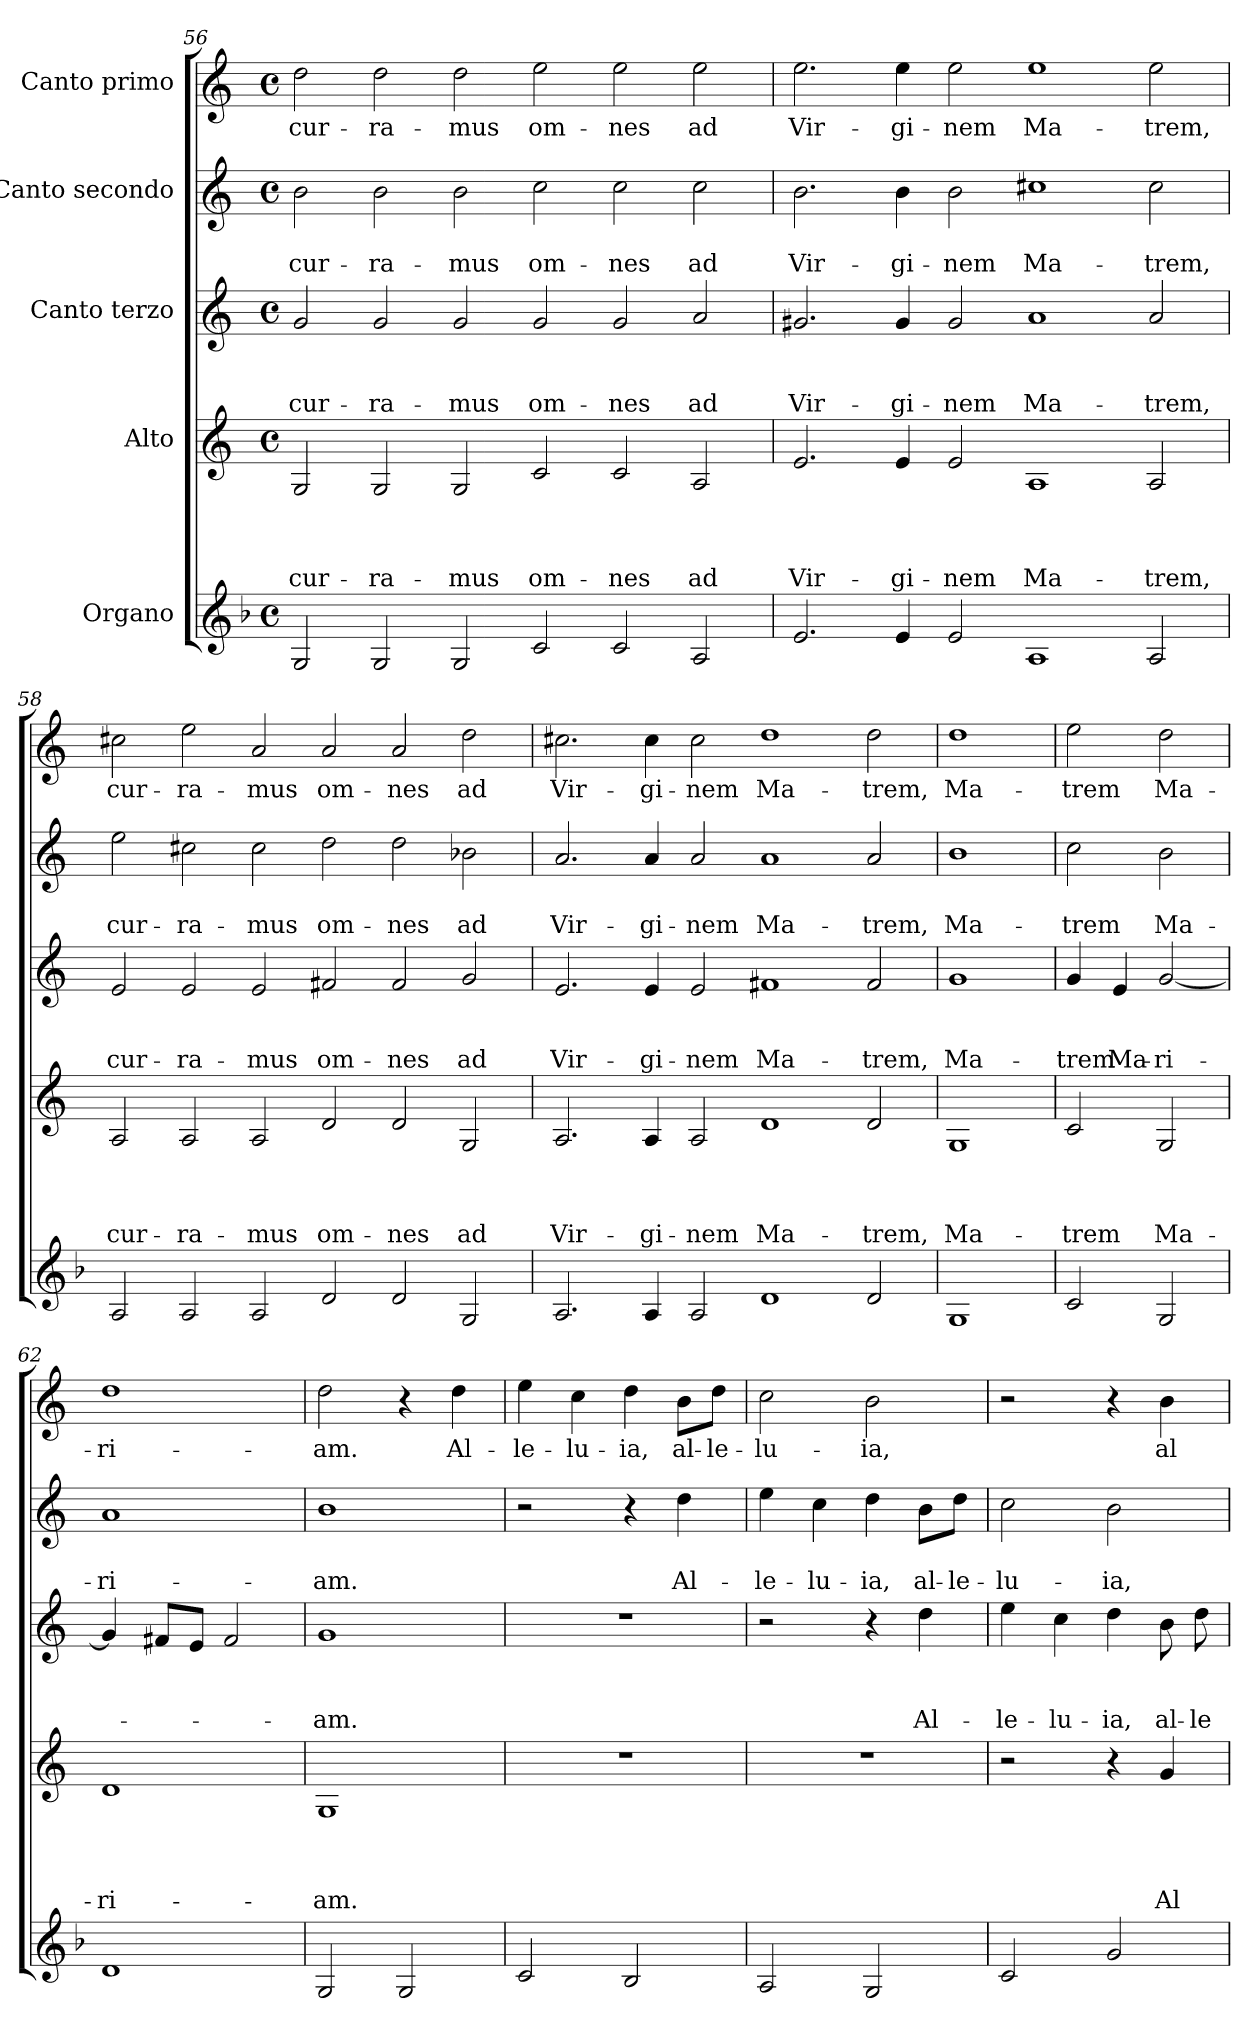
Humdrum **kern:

**kern	**kern	**text	**text	**text	**text	**kern	**text	**text	**text	**kern	**text	**text	**kern	**text
*part5	*part4	*part4	*part4	*part4	*part4	*part3	*part3	*part3	*part3	*part2	*part2	*part2	*part1	*part1
*staff5	*staff4	*staff4	*staff4	*staff4	*staff4	*staff3	*staff3	*staff3	*staff3	*staff2	*staff2	*staff2	*staff1	*staff1
*I"Organo	*I"Alto	*	*	*	*	*I"Canto terzo	*	*	*	*I"Canto secondo	*	*	*I"Canto primo	*
!!LO:LB:g=z
*clefG2	*clefG2	*	*	*	*	*clefG2	*	*	*	*clefG2	*	*	*clefG2	*
*	*ITrd-3c-5	*	*	*	*	*ITrd-3c-5	*	*	*	*ITrd-3c-5	*	*	*ITrd-3c-5	*
*k[b-]	*k[b-]	*	*	*	*	*k[b-]	*	*	*	*k[b-]	*	*	*k[b-]	*
*F:	*F:	*	*	*	*	*F:	*	*	*	*F:	*	*	*F:	*
*M4/4	*M4/4	*	*	*	*	*M4/4	*	*	*	*M4/4	*	*	*M4/4	*
*met(c)	*met(c)	*	*	*	*	*met(c)	*	*	*	*met(c)	*	*	*met(c)	*
=56	=56	=56	=56	=56	=56	=56	=56	=56	=56	=56	=56	=56	=56	=56
!	!	!	!	!	!LO:LY:b	!	!	!	!LO:LY:b	!	!	!LO:LY:b	!	!LO:LY:b
2G/	2c/	.	.	.	cur-	2cc/	.	.	cur-	2ee\	.	cur-	2gg\	cur-
!	!	!	!	!	!LO:LY:b	!	!	!	!LO:LY:b	!	!	!LO:LY:b	!	!LO:LY:b
2G/	2c/	.	.	.	-ra-	2cc/	.	.	-ra-	2ee\	.	-ra-	2gg\	-ra-
!	!	!	!	!	!LO:LY:b	!	!	!	!LO:LY:b	!	!	!LO:LY:b	!	!LO:LY:b
2G/	2c/	.	.	.	-mus	2cc/	.	.	-mus	2ee\	.	-mus	2gg\	-mus
!	!	!	!	!	!LO:LY:b	!	!	!	!LO:LY:b	!	!	!LO:LY:b	!	!LO:LY:b
2c/	2f/	.	.	.	om-	2cc/	.	.	om-	2ff\	.	om-	2aa\	om-
!	!	!	!	!	!LO:LY:b	!	!	!	!LO:LY:b	!	!	!LO:LY:b	!	!LO:LY:b
2c/	2f/	.	.	.	-nes	2cc/	.	.	-nes	2ff\	.	-nes	2aa\	-nes
!	!	!	!	!	!LO:LY:b	!	!	!	!LO:LY:b	!	!	!LO:LY:b	!	!LO:LY:b
2A/	2d/	.	.	.	ad	2dd/	.	.	ad	2ff\	.	ad	2aa\	ad
=57	=57	=57	=57	=57	=57	=57	=57	=57	=57	=57	=57	=57	=57	=57
!	!	!	!	!	!LO:LY:b	!	!	!	!LO:LY:b	!	!	!LO:LY:b	!	!LO:LY:b
2.e/	2.a/	.	.	.	Vir-	2.cc#X/	.	.	Vir-	2.ee\	.	Vir-	2.aa\	Vir-
!	!	!	!	!	!LO:LY:b	!	!	!	!LO:LY:b	!	!	!LO:LY:b	!	!LO:LY:b
4e/	4a/	.	.	.	-gi-	4cc#/	.	.	-gi-	4ee\	.	-gi-	4aa\	-gi-
!	!	!	!	!	!LO:LY:b	!	!	!	!LO:LY:b	!	!	!LO:LY:b	!	!LO:LY:b
2e/	2a/	.	.	.	-nem	2cc#/	.	.	-nem	2ee\	.	-nem	2aa\	-nem
!	!	!	!	!	!LO:LY:b	!	!	!	!LO:LY:b	!	!	!LO:LY:b	!	!LO:LY:b
1A	1d	.	.	.	Ma-	1dd	.	.	Ma-	1ff#X	.	Ma-	1aa	Ma-
!	!	!	!	!	!LO:LY:b	!	!	!	!LO:LY:b	!	!	!LO:LY:b	!	!LO:LY:b
2A/	2d/	.	.	.	-trem,	2dd/	.	.	-trem,	2ff#\	.	-trem,	2aa\	-trem,
=58	=58	=58	=58	=58	=58	=58	=58	=58	=58	=58	=58	=58	=58	=58
!	!	!	!	!	!LO:LY:b	!	!	!	!LO:LY:b	!	!	!LO:LY:b	!	!LO:LY:b
2A/	2d/	.	.	.	cur-	2a/	.	.	cur-	2aa\	.	cur-	2ff#X\	cur-
!	!	!	!	!	!LO:LY:b	!	!	!	!LO:LY:b	!	!	!LO:LY:b	!	!LO:LY:b
2A/	2d/	.	.	.	-ra-	2a/	.	.	-ra-	2ff#X\	.	-ra-	2aa\	-ra-
!	!	!	!	!	!LO:LY:b	!	!	!	!LO:LY:b	!	!	!LO:LY:b	!	!LO:LY:b
2A/	2d/	.	.	.	-mus	2a/	.	.	-mus	2ff#\	.	-mus	2dd/	-mus
!	!	!	!	!	!LO:LY:b	!	!	!	!LO:LY:b	!	!	!LO:LY:b	!	!LO:LY:b
2d/	2g/	.	.	.	om-	2bn/	.	.	om-	2gg\	.	om-	2dd/	om-
!	!	!	!	!	!LO:LY:b	!	!	!	!LO:LY:b	!	!	!LO:LY:b	!	!LO:LY:b
2d/	2g/	.	.	.	-nes	2b/	.	.	-nes	2gg\	.	-nes	2dd/	-nes
!	!	!	!	!	!LO:LY:b	!	!	!	!LO:LY:b	!	!	!LO:LY:b	!	!LO:LY:b
2G/	2c/	.	.	.	ad	2cc/	.	.	ad	2ee-X\	.	ad	2gg\	ad
=59	=59	=59	=59	=59	=59	=59	=59	=59	=59	=59	=59	=59	=59	=59
!	!	!	!	!	!LO:LY:b	!	!	!	!LO:LY:b	!	!	!LO:LY:b	!	!LO:LY:b
2.A/	2.d/	.	.	.	Vir-	2.a/	.	.	Vir-	2.dd/	.	Vir-	2.ff#X\	Vir-
!	!	!	!	!	!LO:LY:b	!	!	!	!LO:LY:b	!	!	!LO:LY:b	!	!LO:LY:b
4A/	4d/	.	.	.	-gi-	4a/	.	.	-gi-	4dd/	.	-gi-	4ff#\	-gi-
!	!	!	!	!	!LO:LY:b	!	!	!	!LO:LY:b	!	!	!LO:LY:b	!	!LO:LY:b
2A/	2d/	.	.	.	-nem	2a/	.	.	-nem	2dd/	.	-nem	2ff#\	-nem
!	!	!	!	!	!LO:LY:b	!	!	!	!LO:LY:b	!	!	!LO:LY:b	!	!LO:LY:b
1d	1g	.	.	.	Ma-	1bn	.	.	Ma-	1dd	.	Ma-	1gg	Ma-
!	!	!	!	!	!LO:LY:b	!	!	!	!LO:LY:b	!	!	!LO:LY:b	!	!LO:LY:b
2d/	2g/	.	.	.	-trem,	2b/	.	.	-trem,	2dd/	.	-trem,	2gg\	-trem,
!!LO:PB:g=z
=60	=60	=60	=60	=60	=60	=60	=60	=60	=60	=60	=60	=60	=60	=60
!	!	!	!	!	!LO:LY:b	!	!	!	!LO:LY:b	!	!	!LO:LY:b	!	!LO:LY:b
1G	1c	.	.	.	Ma-	1cc	.	.	Ma-	1ee	.	Ma-	1gg	Ma-
=61	=61	=61	=61	=61	=61	=61	=61	=61	=61	=61	=61	=61	=61	=61
!	!	!	!	!	!LO:LY:b	!	!	!	!LO:LY:b	!	!	!LO:LY:b	!	!LO:LY:b
2c/	2f/	.	.	.	-trem	4cc/	.	.	-trem	2ff\	.	-trem	2aa\	-trem
!	!	!	!	!	!	!	!	!	!LO:LY:b	!	!	!	!	!
.	.	.	.	.	.	4a/	.	.	Ma-	.	.	.	.	.
!	!	!	!	!	!LO:LY:b	!	!	!	!LO:LY:b	!	!	!LO:LY:b	!	!LO:LY:b
2G/	2c/	.	.	.	Ma-	[<2cc/	.	.	-ri-	2ee\	.	Ma-	2gg\	Ma-
=62	=62	=62	=62	=62	=62	=62	=62	=62	=62	=62	=62	=62	=62	=62
!	!	!	!	!	!LO:LY:b	!	!	!	!	!	!	!LO:LY:b	!	!LO:LY:b
1d	1g	.	.	.	-ri-	4cc/]	.	.	.	1dd	.	-ri-	1gg	-ri-
.	.	.	.	.	.	8bn/L	.	.	.	.	.	.	.	.
.	.	.	.	.	.	8a/J	.	.	.	.	.	.	.	.
.	.	.	.	.	.	2b/	.	.	.	.	.	.	.	.
=63	=63	=63	=63	=63	=63	=63	=63	=63	=63	=63	=63	=63	=63	=63
!	!	!	!	!	!LO:LY:b	!	!	!	!LO:LY:b	!	!	!LO:LY:b	!	!LO:LY:b
2G/	1c	.	.	.	-am.	1cc	.	.	-am.	1ee	.	-am.	2gg\	-am.
2G/	.	.	.	.	.	.	.	.	.	.	.	.	4r	.
!	!	!	!	!	!	!	!	!	!	!	!	!	!	!LO:LY:b
.	.	.	.	.	.	.	.	.	.	.	.	.	4gg\	Al-
=64	=64	=64	=64	=64	=64	=64	=64	=64	=64	=64	=64	=64	=64	=64
!	!	!	!	!	!	!	!	!	!	!	!	!	!	!LO:LY:b
2c/	1r	.	.	.	.	1r	.	.	.	2r	.	.	4aa\	-le-
!	!	!	!	!	!	!	!	!	!	!	!	!	!	!LO:LY:b
.	.	.	.	.	.	.	.	.	.	.	.	.	4ff\	-lu-
!	!	!	!	!	!	!	!	!	!	!	!	!	!	!LO:LY:b
2B-/	.	.	.	.	.	.	.	.	.	4r	.	.	4gg\	-ia,
!	!	!	!	!	!	!	!	!	!	!	!	!LO:LY:b	!	!LO:LY:b
.	.	.	.	.	.	.	.	.	.	4gg\	.	Al-	8ee\L	al-
!	!	!	!	!	!	!	!	!	!	!	!	!	!	!LO:LY:b:rj
.	.	.	.	.	.	.	.	.	.	.	.	.	8gg\J	-le-
=65	=65	=65	=65	=65	=65	=65	=65	=65	=65	=65	=65	=65	=65	=65
!	!	!	!	!	!	!	!	!	!	!	!	!LO:LY:b	!	!LO:LY:b
2A/	1r	.	.	.	.	2r	.	.	.	4aa\	.	-le-	2ff\	-lu-
!	!	!	!	!	!	!	!	!	!	!	!	!LO:LY:b	!	!
.	.	.	.	.	.	.	.	.	.	4ff\	.	-lu-	.	.
!	!	!	!	!	!	!	!	!	!	!	!	!LO:LY:b	!	!LO:LY:b
2G/	.	.	.	.	.	4r	.	.	.	4gg\	.	-ia,	2ee\	-ia,
!	!	!	!	!	!	!	!	!	!LO:LY:b	!	!	!LO:LY:b	!	!
.	.	.	.	.	.	4gg\	.	.	Al-	8ee\L	.	al-	.	.
!	!	!	!	!	!	!	!	!	!	!	!	!LO:LY:b:rj	!	!
.	.	.	.	.	.	.	.	.	.	8gg\J	.	-le-	.	.
!!LO:LB:g=z
=66	=66	=66	=66	=66	=66	=66	=66	=66	=66	=66	=66	=66	=66	=66
!	!	!	!	!	!	!	!	!	!LO:LY:b	!	!	!LO:LY:b	!	!
2c/	2r	.	.	.	.	4aa\	.	.	-le-	2ff\	.	-lu-	2r	.
!	!	!	!	!	!	!	!	!	!LO:LY:b	!	!	!	!	!
.	.	.	.	.	.	4ff\	.	.	-lu-	.	.	.	.	.
!	!	!	!	!	!	!	!	!	!LO:LY:b	!	!	!LO:LY:b	!	!
2g/	4r	.	.	.	.	4gg\	.	.	-ia,	2ee\	.	-ia,	4r	.
!	!	!	!	!	!LO:LY:b	!	!	!	!LO:LY:b	!	!	!	!	!LO:LY:b
.	4cc/	.	.	.	Al-	8ee\	.	.	al-	.	.	.	4ee\	al-
!	!	!	!	!	!	!	!	!	!LO:LY:b	!	!	!	!	!
.	.	.	.	.	.	8gg\	.	.	-le-	.	.	.	.	.
=	=	=	=	=	=	=	=	=	=	=	=	=	=	=
*-	*-	*-	*-	*-	*-	*-	*-	*-	*-	*-	*-	*-	*-	*-
